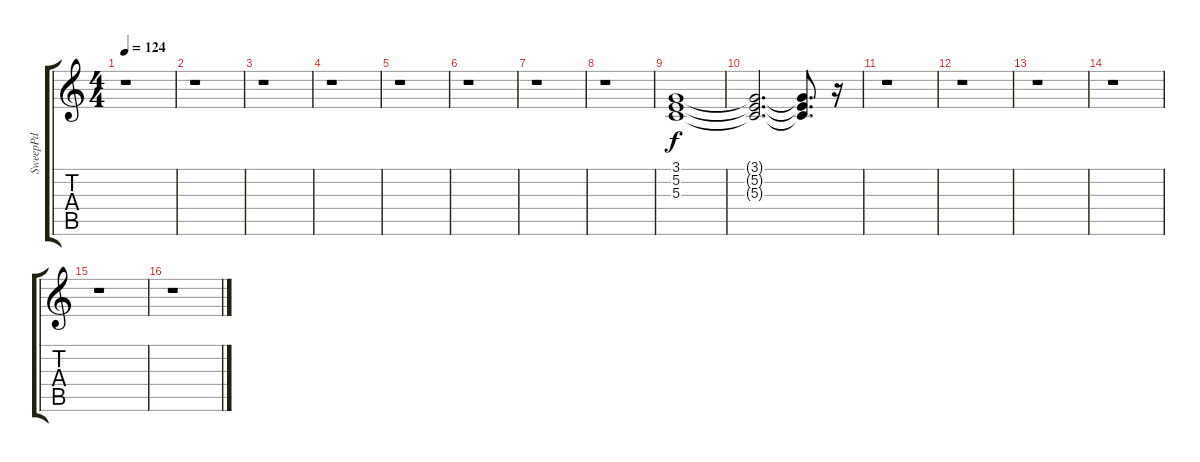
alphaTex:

\track ("SweepPd" "SweepPd") {instrument pad8sweep}
\staff {score tabs}
\tuning (E4 B3 G3 D3 A2 E2) {hide}
\ts (4 4)
\tempo 124
\clef g2
\ks c
r.1{dy f} |
r.1 |
r.1 |
r.1 |
r.1 |
r.1 |
r.1 |
r.1 |
(3.1 5.2 5.3).1 |
(3.1{t} 5.2{t} 5.3{t}).2{d} (3.1{t} 5.2{t} 5.3{t}).8{d} r.16 |
r.1 |
r.1 |
r.1 |
r.1 |
r.1 |
r.1
